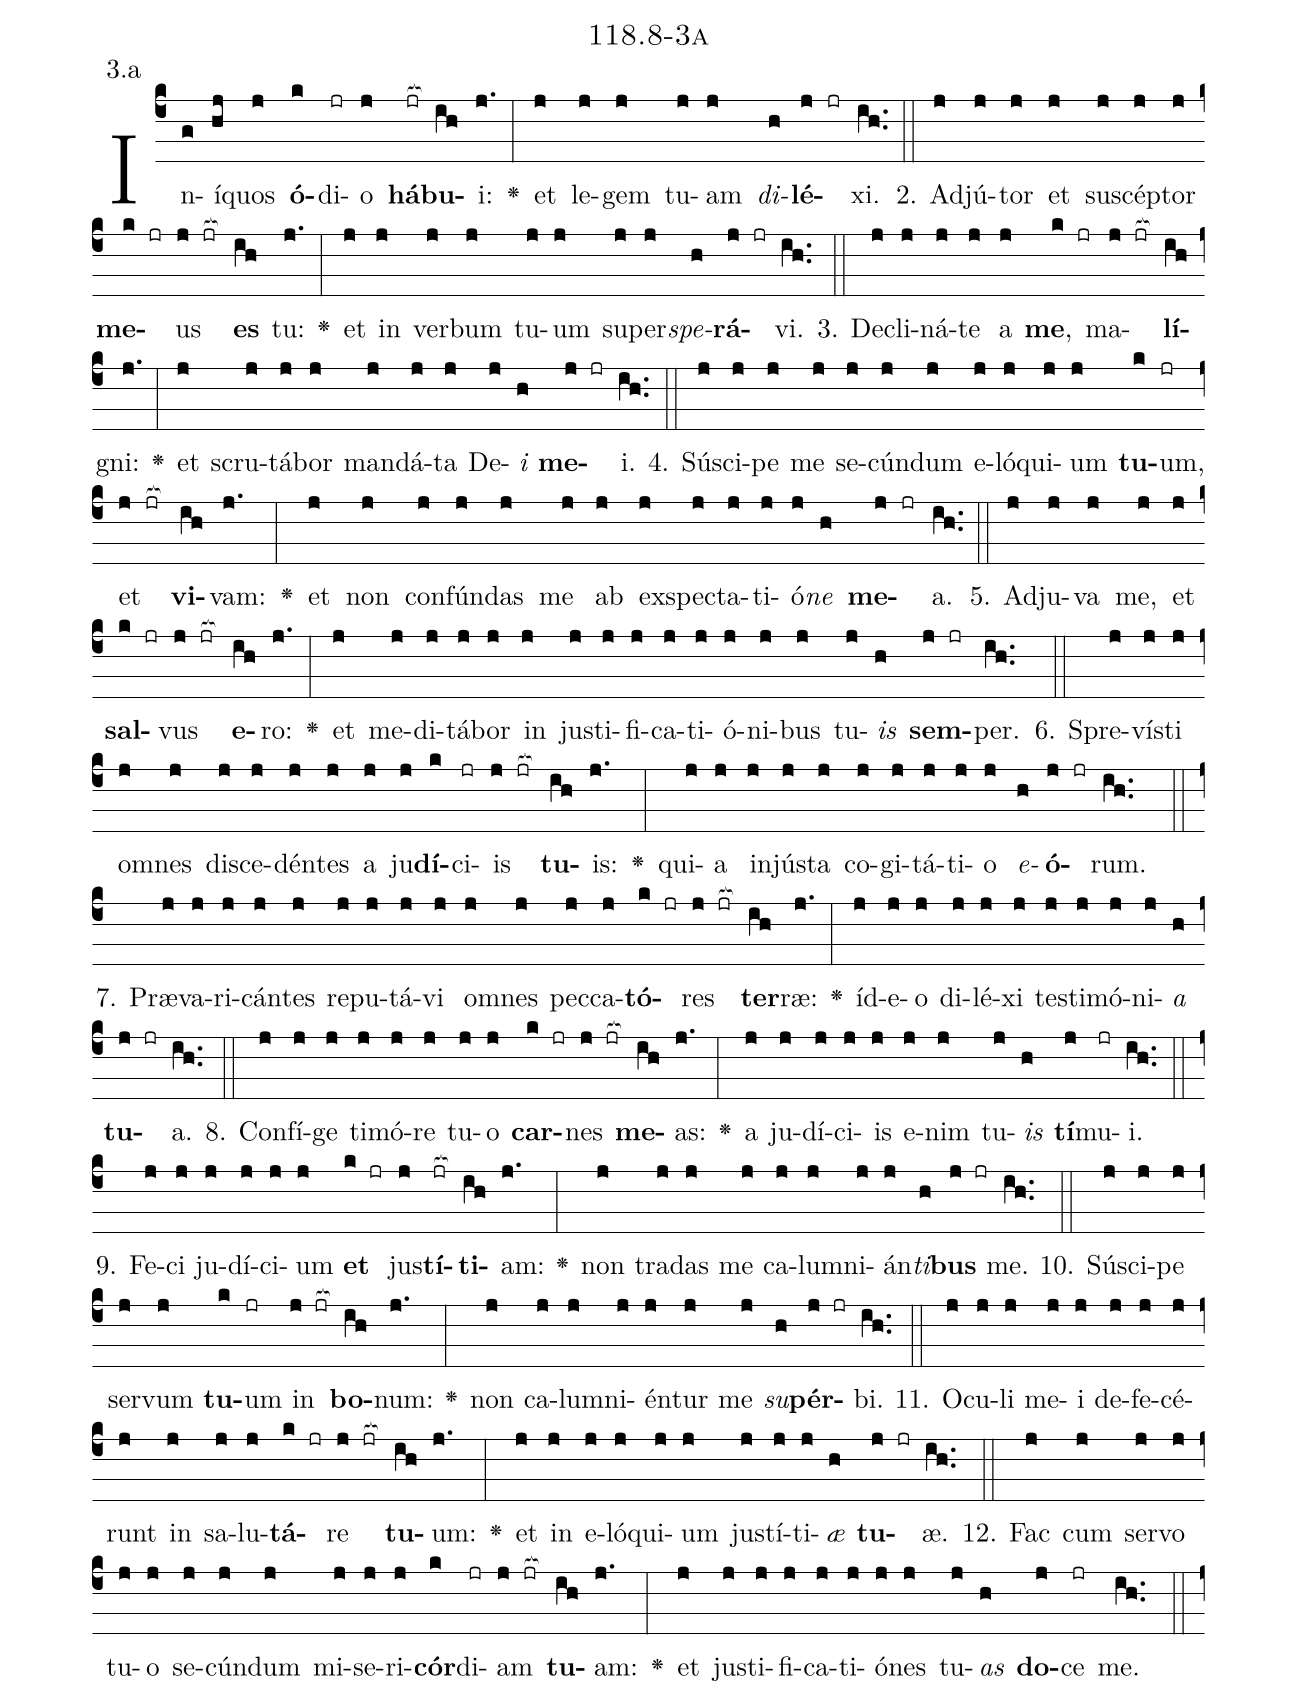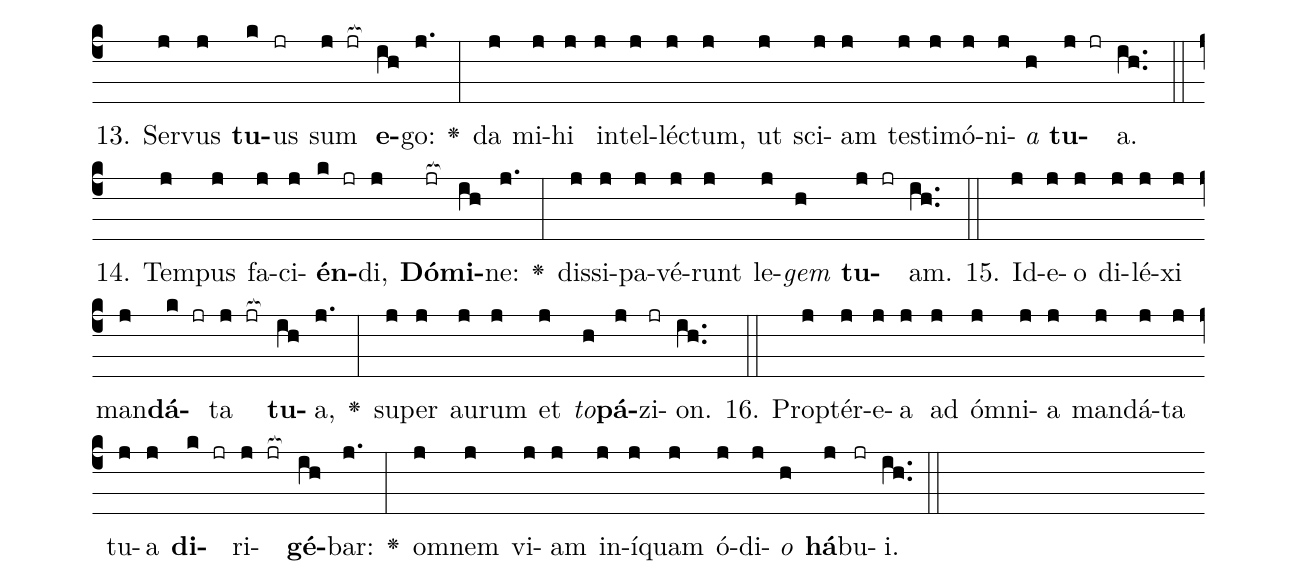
name: 118.8-3a;
annotation: 3.a;
%%
(c4)In(g)í(hj)quos(j) <b>ó</b>(k)di(jr)o(j) <b>há</b>(jr[ocb:1{])<b>bu</b>(ih[ocb:0}])i:(j.) <v>\greheightstar</v>(:) et(j) le(j)gem(j) tu(j)am(j) <i>di</i>(h)<b>lé</b>(j jr)xi.(ih..) (::)
2. Ad(j)jú(j)tor(j) et(j) su(j)scép(j)tor(j) <b>me</b>(k jr)us(j jr[ocb:1{]) <b>es</b>(ih[ocb:0}]) tu:(j.) <v>\greheightstar</v>(:) et(j) in(j) ver(j)bum(j) tu(j)um(j) su(j)per(j)<i>spe</i>(h)<b>rá</b>(j jr)vi.(ih..) (::)
3. De(j)cli(j)ná(j)te(j) a(j) <b>me</b>,(k jr) ma(j jr[ocb:1{])<b>lí</b>(ih[ocb:0}])gni:(j.) <v>\greheightstar</v>(:) et(j) scru(j)tá(j)bor(j) man(j)dá(j)ta(j) De(j)<i>i</i>(h) <b>me</b>(j jr)i.(ih..) (::)
4. Sú(j)sci(j)pe(j) me(j) se(j)cún(j)dum(j) e(j)ló(j)qui(j)um(j) <b>tu</b>(k)um,(jr) et(j jr[ocb:1{]) <b>vi</b>(ih[ocb:0}])vam:(j.) <v>\greheightstar</v>(:) et(j) non(j) con(j)fún(j)das(j) me(j) ab(j) ex(j)spec(j)ta(j)ti(j)ó(j)<i>ne</i>(h) <b>me</b>(j jr)a.(ih..) (::)
5. Ad(j)ju(j)va(j) me,(j) et(j) <b>sal</b>(k jr)vus(j jr[ocb:1{]) <b>e</b>(ih[ocb:0}])ro:(j.) <v>\greheightstar</v>(:) et(j) me(j)di(j)tá(j)bor(j) in(j) jus(j)ti(j)fi(j)ca(j)ti(j)ó(j)ni(j)bus(j) tu(j)<i>is</i>(h) <b>sem</b>(j jr)per.(ih..) (::)
6. Spre(j)vís(j)ti(j) om(j)nes(j) di(j)sce(j)dén(j)tes(j) a(j) ju(j)<b>dí</b>(k)ci(jr)is(j jr[ocb:1{]) <b>tu</b>(ih[ocb:0}])is:(j.) <v>\greheightstar</v>(:) qui(j)a(j) in(j)jús(j)ta(j) co(j)gi(j)tá(j)ti(j)o(j) <i>e</i>(h)<b>ó</b>(j jr)rum.(ih..) (::)
7. Præ(j)va(j)ri(j)cán(j)tes(j) re(j)pu(j)tá(j)vi(j) om(j)nes(j) pec(j)ca(j)<b>tó</b>(k jr)res(j jr[ocb:1{]) <b>ter</b>(ih[ocb:0}])ræ:(j.) <v>\greheightstar</v>(:) íd(j)e(j)o(j) di(j)lé(j)xi(j) tes(j)ti(j)mó(j)ni(j)<i>a</i>(h) <b>tu</b>(j jr)a.(ih..) (::)
8. Con(j)fí(j)ge(j) ti(j)mó(j)re(j) tu(j)o(j) <b>car</b>(k jr)nes(j jr[ocb:1{]) <b>me</b>(ih[ocb:0}])as:(j.) <v>\greheightstar</v>(:) a(j) ju(j)dí(j)ci(j)is(j) e(j)nim(j) tu(j)<i>is</i>(h) <b>tí</b>(j)mu(jr)i.(ih..) (::)
9. Fe(j)ci(j) ju(j)dí(j)ci(j)um(j) <b>et</b>(k jr) jus(j)<b>tí</b>(jr[ocb:1{])<b>ti</b>(ih[ocb:0}])am:(j.) <v>\greheightstar</v>(:) non(j) tra(j)das(j) me(j) ca(j)lum(j)ni(j)án(j)<i>ti</i>(h)<b>bus</b>(j jr) me.(ih..) (::)
10. Sú(j)sci(j)pe(j) ser(j)vum(j) <b>tu</b>(k)um(jr) in(j jr[ocb:1{]) <b>bo</b>(ih[ocb:0}])num:(j.) <v>\greheightstar</v>(:) non(j) ca(j)lum(j)ni(j)én(j)tur(j) me(j) <i>su</i>(h)<b>pér</b>(j jr)bi.(ih..) (::)
11. O(j)cu(j)li(j) me(j)i(j) de(j)fe(j)cé(j)runt(j) in(j) sa(j)lu(j)<b>tá</b>(k jr)re(j jr[ocb:1{]) <b>tu</b>(ih[ocb:0}])um:(j.) <v>\greheightstar</v>(:) et(j) in(j) e(j)ló(j)qui(j)um(j) jus(j)tí(j)ti(j)<i>æ</i>(h) <b>tu</b>(j jr)æ.(ih..) (::)
12. Fac(j) cum(j) ser(j)vo(j) tu(j)o(j) se(j)cún(j)dum(j) mi(j)se(j)ri(j)<b>cór</b>(k)di(jr)am(j jr[ocb:1{]) <b>tu</b>(ih[ocb:0}])am:(j.) <v>\greheightstar</v>(:) et(j) jus(j)ti(j)fi(j)ca(j)ti(j)ó(j)nes(j) tu(j)<i>as</i>(h) <b>do</b>(j)ce(jr) me.(ih..) (::)
13. Ser(j)vus(j) <b>tu</b>(k)us(jr) sum(j jr[ocb:1{]) <b>e</b>(ih[ocb:0}])go:(j.) <v>\greheightstar</v>(:) da(j) mi(j)hi(j) in(j)tel(j)léc(j)tum,(j) ut(j) sci(j)am(j) tes(j)ti(j)mó(j)ni(j)<i>a</i>(h) <b>tu</b>(j jr)a.(ih..) (::)
14. Tem(j)pus(j) fa(j)ci(j)<b>én</b>(k jr)di,(j) <b>Dó</b>(jr[ocb:1{])<b>mi</b>(ih[ocb:0}])ne:(j.) <v>\greheightstar</v>(:) dis(j)si(j)pa(j)vé(j)runt(j) le(j)<i>gem</i>(h) <b>tu</b>(j jr)am.(ih..) (::)
15. Id(j)e(j)o(j) di(j)lé(j)xi(j) man(j)<b>dá</b>(k jr)ta(j jr[ocb:1{]) <b>tu</b>(ih[ocb:0}])a,(j.) <v>\greheightstar</v>(:) su(j)per(j) au(j)rum(j) et(j) <i>to</i>(h)<b>pá</b>(j)zi(jr)on.(ih..) (::)
16. Prop(j)tér(j)e(j)a(j) ad(j) óm(j)ni(j)a(j) man(j)dá(j)ta(j) tu(j)a(j) <b>di</b>(k jr)ri(j jr[ocb:1{])<b>gé</b>(ih[ocb:0}])bar:(j.) <v>\greheightstar</v>(:) om(j)nem(j) vi(j)am(j) in(j)í(j)quam(j) ó(j)di(j)<i>o</i>(h) <b>há</b>(j)bu(jr)i.(ih..) (::)
